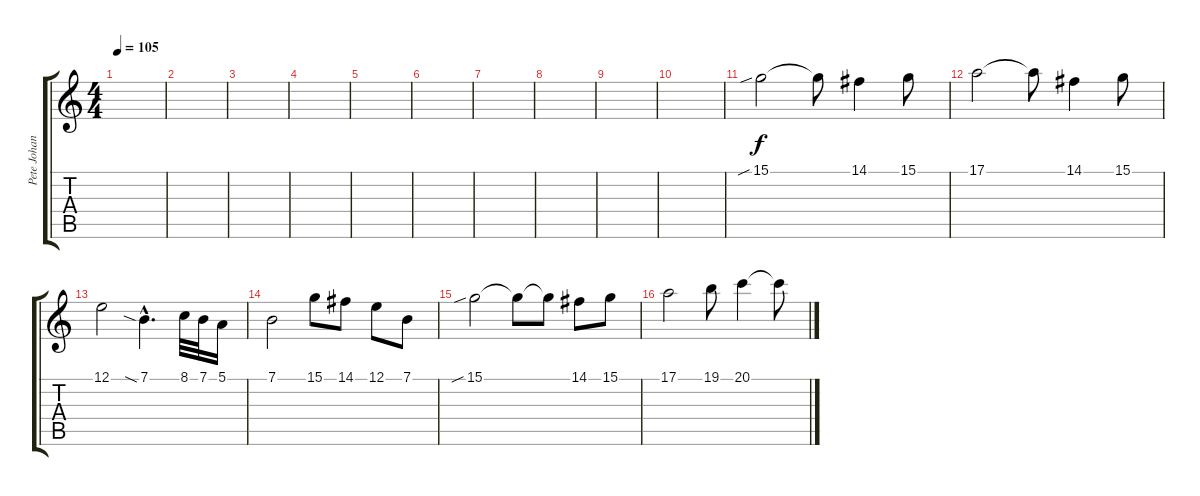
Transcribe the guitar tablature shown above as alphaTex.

\track ("Pete Johansen" "Pete Johan") {instrument violin}
\staff {score tabs}
\tuning (E4 B3 G3 D3 A2 E2) {hide}
\ts (4 4)
\tempo 105
\clef g2
\ks c
|
|
|
|
|
|
|
|
|
|
15.1{sib}.2 15.1{t}.8 14.1.4 15.1.8 |
17.1.2 17.1{t}.8 14.1.4 15.1.8 |
12.1.2 7.1{sia hac}.4{d} 8.1.32 7.1.32 5.1.16 |
7.1.2 15.1.8 14.1.8 12.1.8 7.1.8 |
15.1{sib}.2 15.1{t}.8 15.1{t}.8 14.1.8 15.1.8 |
17.1.2 19.1.8 20.1.4 20.1{t}.8
